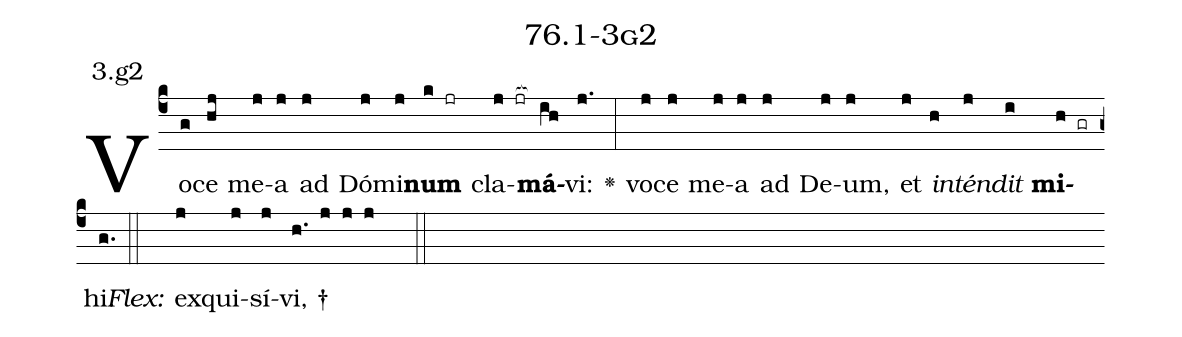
name: 76.1-3g2;
annotation: 3.g2;
%%
(c4)Vo(g)ce(hj) me(j)a(j) ad(j) Dó(j)mi(j)<b>num</b>(k jr) cla(j jr[ocb:1{])<b>má</b>(ih[ocb:0}])vi:(j.) <v>\greheightstar</v>(:) vo(j)ce(j) me(j)a(j) ad(j) De(j)um,(j) et(j) <i>in</i>(h)<i>tén</i>(j)<i>dit</i>(i) <b>mi</b>(h gr)hi.(g.) (::)
<i>Flex:</i>()  ex(j)qui(j)sí(j)vi, †(h. j j j  ::)

%E(j) u(h) o(j) u(i) a(h) e.(g.) (::)
